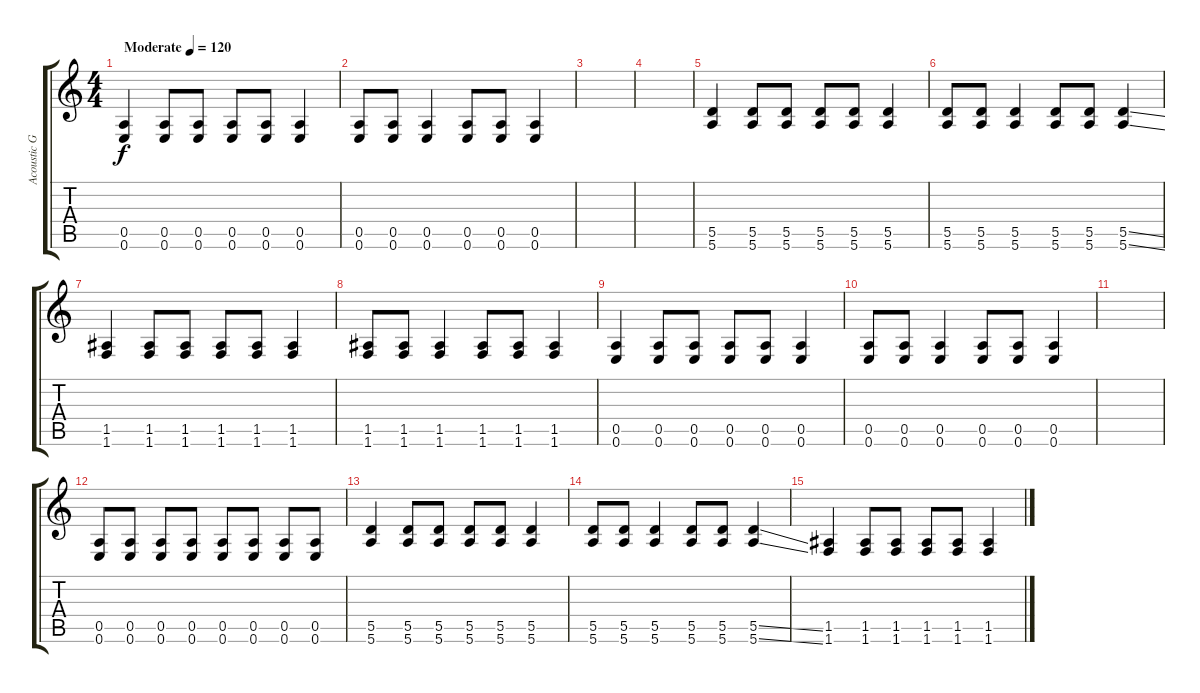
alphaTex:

\track ("Acoustic Guitar 2" "Acoustic G") {instrument acousticguitarsteel}
\staff {score tabs}
\tuning (E4 B3 G3 D3 A2 E2) {hide}
\ts (4 4)
\tempo (120 "Moderate")
\clef g2
\ks c
(0.5 0.6).4{dy f instrument acousticguitarsteel} (0.5 0.6).8 (0.5 0.6).8 (0.5 0.6).8 (0.5 0.6).8 (0.5 0.6).4 |
(0.5 0.6).8 (0.5 0.6).8 (0.5 0.6).4 (0.5 0.6).8 (0.5 0.6).8 (0.5 0.6).4 |
|
|
(5.5 5.6).4 (5.5 5.6).8 (5.5 5.6).8 (5.5 5.6).8 (5.5 5.6).8 (5.5 5.6).4 |
(5.5 5.6).8 (5.5 5.6).8 (5.5 5.6).4 (5.5 5.6).8 (5.5 5.6).8 (5.5{ss} 5.6{ss}).4 |
(1.5 1.6).4 (1.5 1.6).8 (1.5 1.6).8 (1.5 1.6).8 (1.5 1.6).8 (1.5 1.6).4 |
(1.5 1.6).8 (1.5 1.6).8 (1.5 1.6).4 (1.5 1.6).8 (1.5 1.6).8 (1.5 1.6).4 |
(0.5 0.6).4 (0.5 0.6).8 (0.5 0.6).8 (0.5 0.6).8 (0.5 0.6).8 (0.5 0.6).4 |
(0.5 0.6).8 (0.5 0.6).8 (0.5 0.6).4 (0.5 0.6).8 (0.5 0.6).8 (0.5 0.6).4 |
|
(0.5 0.6).8 (0.5 0.6).8 (0.5 0.6).8 (0.5 0.6).8 (0.5 0.6).8 (0.5 0.6).8 (0.5 0.6).8 (0.5 0.6).8 |
(5.5 5.6).4 (5.5 5.6).8 (5.5 5.6).8 (5.5 5.6).8 (5.5 5.6).8 (5.5 5.6).4 |
(5.5 5.6).8 (5.5 5.6).8 (5.5 5.6).4 (5.5 5.6).8 (5.5 5.6).8 (5.5{ss} 5.6{ss}).4 |
(1.5 1.6).4 (1.5 1.6).8 (1.5 1.6).8 (1.5 1.6).8 (1.5 1.6).8 (1.5 1.6).4
